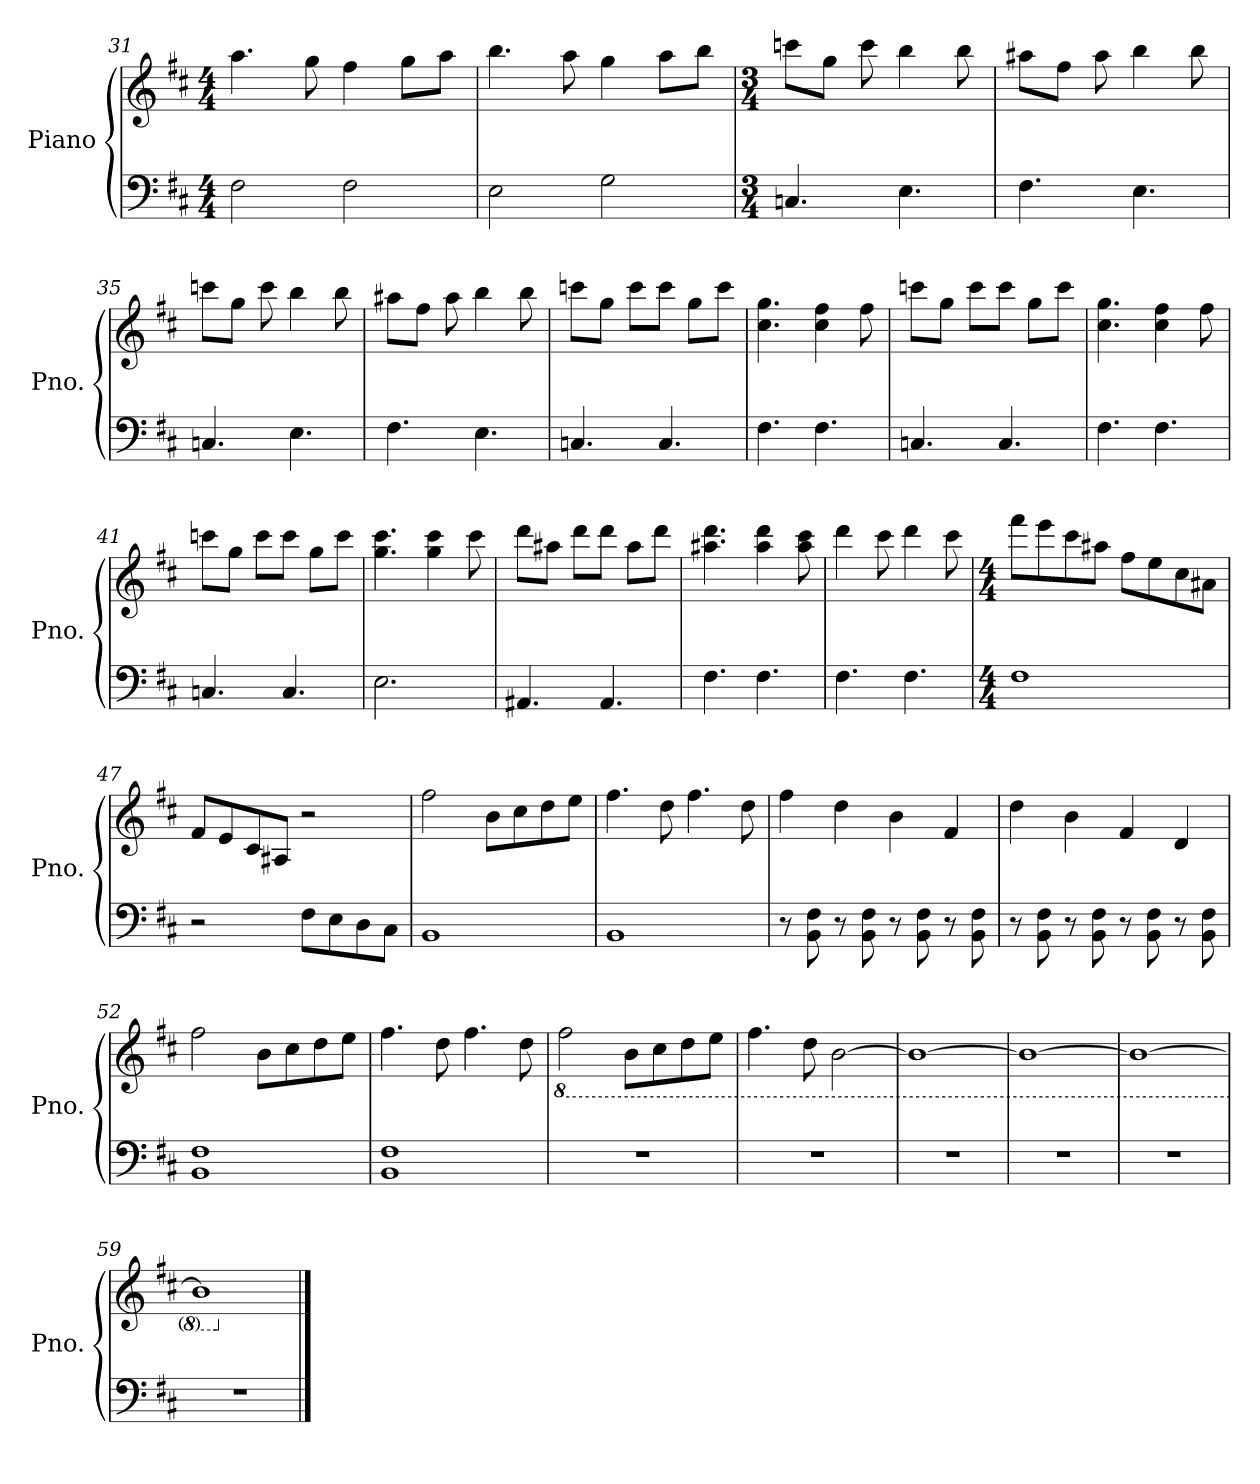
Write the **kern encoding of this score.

**kern	**kern
*part1	*part1
*staff2	*staff1
*I"Piano	*
*I'Pno.	*
*clefF4	*clefG2
*k[f#c#]	*k[f#c#]
*M4/4	*M4/4
=31	=31
2F#\	4.aa\
.	8gg\
2F#\	4ff#\
.	8gg\L
.	8aa\J
=32	=32
2E\	4.bb\
.	8aa\
2G\	4gg\
.	8aa\L
.	8bb\J
=33	=33
*M3/4	*M3/4
*	*MM45
4.Cn/	8cccn\L
.	8gg\J
.	8ccc\
4.E\	4bb\
.	8bb\
=34	=34
4.F#\	8aa#X\L
.	8ff#\J
.	8aa#\
4.E\	4bb\
.	8bb\
!!LO:PB:g=z
=35	=35
4.Cn/	8cccn\L
.	8gg\J
.	8ccc\
4.E\	4bb\
.	8bb\
=36	=36
4.F#\	8aa#X\L
.	8ff#\J
.	8aa#\
4.E\	4bb\
.	8bb\
=37	=37
4.Cn/	8cccn\L
.	8gg\J
.	8ccc\L
4.C/	8ccc\J
.	8gg\L
.	8ccc\J
=38	=38
4.F#\	4.cc#\ 4.gg\
4.F#\	4cc#\ 4ff#\
.	8ff#\
=39	=39
4.Cn/	8cccn\L
.	8gg\J
.	8ccc\L
4.C/	8ccc\J
.	8gg\L
.	8ccc\J
=40	=40
4.F#\	4.cc#\ 4.gg\
4.F#\	4cc#\ 4ff#\
.	8ff#\
=41	=41
4.Cn/	8cccn\L
.	8gg\J
.	8ccc\L
4.C/	8ccc\J
.	8gg\L
.	8ccc\J
!!LO:LB:g=z
=42	=42
2.E\	4.gg\ 4.ccc#\
.	4gg\ 4ccc#\
.	8ccc#\
=43	=43
4.AA#X/	8ddd\L
.	8aa#X\J
.	8ddd\L
4.AA#/	8ddd\J
.	8aa#\L
.	8ddd\J
=44	=44
4.F#\	4.aa#X\ 4.ddd\
4.F#\	4aa#\ 4ddd\
.	8aa#\ 8ccc#\
=45	=45
4.F#\	4ddd\
.	8ccc#\
4.F#\	4ddd\
.	8ccc#\
=46	=46
*M4/4	*M4/4
*	*MM80
1F#	8fff#\L
.	8eee\
.	8ccc#\
.	8aa#X\J
.	8ff#\L
.	8ee\
.	8cc#\
.	8a#X\J
!!LO:LB:g=z
=47	=47
2r	8f#/L
.	8e/
.	8c#/
.	8A#X/J
8F#\L	2r
8E\	.
8D\	.
8C#\J	.
=48	=48
1BB	2ff#\
.	8b\L
.	8cc#\
.	8dd\
.	8ee\J
=49	=49
1BB	4.ff#\
.	8dd\
.	4.ff#\
.	8dd\
=50	=50
8r	4ff#\
8BB\ 8F#\	.
8r	4dd\
8BB\ 8F#\	.
8r	4b\
8BB\ 8F#\	.
8r	4f#/
8BB\ 8F#\	.
=51	=51
8r	4dd\
8BB\ 8F#\	.
8r	4b\
8BB\ 8F#\	.
8r	4f#/
8BB\ 8F#\	.
8r	4d/
8BB\ 8F#\	.
=52	=52
1BB 1F#	2ff#\
.	8b\L
.	8cc#\
.	8dd\
.	8ee\J
!!LO:LB:g=z
=53	=53
1BB 1F#	4.ff#\
.	8dd\
.	4.ff#\
.	8dd\
=54	=54
*	*8ba
1r	2f#\
.	8B\L
.	8c#\
.	8d\
.	8e\J
=55	=55
1r	4.f#\
.	8d\
.	[2B\
=56	=56
1r	1B_
=57	=57
1r	1B_
=58	=58
1r	1B_
=59	=59
1r	1B]
*	*X8ba
==	==
*-	*-
